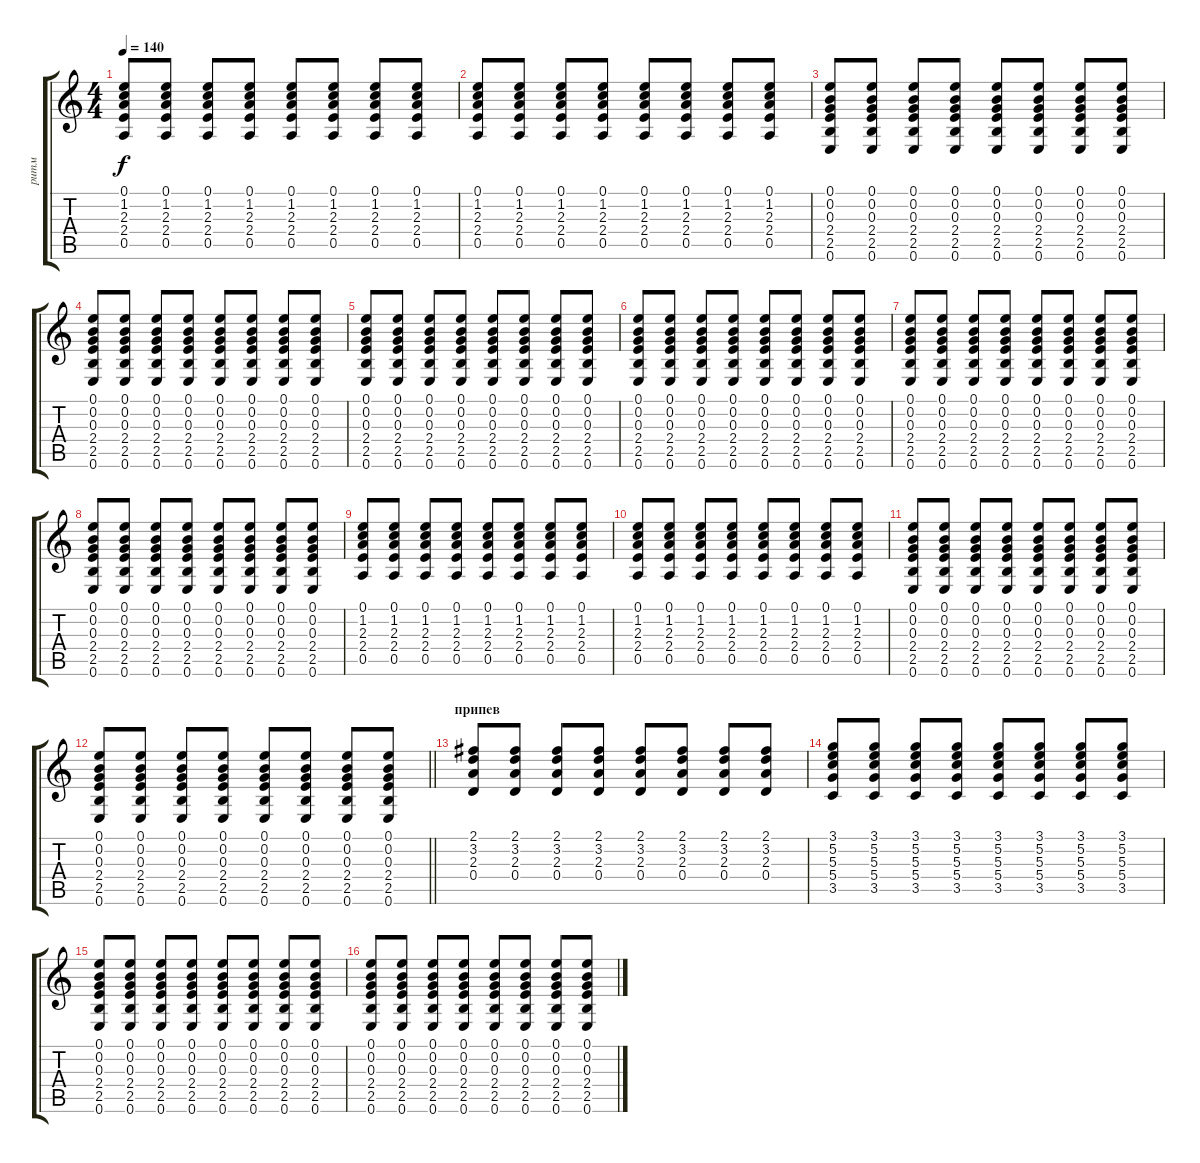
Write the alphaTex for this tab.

\track ("ритм" "ритм") {instrument acousticguitarsteel}
\staff {score tabs}
\tuning (E4 B3 G3 D3 A2 E2) {hide}
\ts (4 4)
\tempo 140
\clef g2
\ks c
(0.1 1.2 2.3 2.4 0.5).8{dy f} (0.1 1.2 2.3 2.4 0.5).8 (0.1 1.2 2.3 2.4 0.5).8 (0.1 1.2 2.3 2.4 0.5).8 (0.1 1.2 2.3 2.4 0.5).8 (0.1 1.2 2.3 2.4 0.5).8 (0.1 1.2 2.3 2.4 0.5).8 (0.1 1.2 2.3 2.4 0.5).8 |
(0.1 1.2 2.3 2.4 0.5).8 (0.1 1.2 2.3 2.4 0.5).8 (0.1 1.2 2.3 2.4 0.5).8 (0.1 1.2 2.3 2.4 0.5).8 (0.1 1.2 2.3 2.4 0.5).8 (0.1 1.2 2.3 2.4 0.5).8 (0.1 1.2 2.3 2.4 0.5).8 (0.1 1.2 2.3 2.4 0.5).8 |
(0.1 0.2 0.3 2.4 2.5 0.6).8 (0.1 0.2 0.3 2.4 2.5 0.6).8 (0.1 0.2 0.3 2.4 2.5 0.6).8 (0.1 0.2 0.3 2.4 2.5 0.6).8 (0.1 0.2 0.3 2.4 2.5 0.6).8 (0.1 0.2 0.3 2.4 2.5 0.6).8 (0.1 0.2 0.3 2.4 2.5 0.6).8 (0.1 0.2 0.3 2.4 2.5 0.6).8 |
(0.1 0.2 0.3 2.4 2.5 0.6).8 (0.1 0.2 0.3 2.4 2.5 0.6).8 (0.1 0.2 0.3 2.4 2.5 0.6).8 (0.1 0.2 0.3 2.4 2.5 0.6).8 (0.1 0.2 0.3 2.4 2.5 0.6).8 (0.1 0.2 0.3 2.4 2.5 0.6).8 (0.1 0.2 0.3 2.4 2.5 0.6).8 (0.1 0.2 0.3 2.4 2.5 0.6).8 |
(0.1 0.2 0.3 2.4 2.5 0.6).8 (0.1 0.2 0.3 2.4 2.5 0.6).8 (0.1 0.2 0.3 2.4 2.5 0.6).8 (0.1 0.2 0.3 2.4 2.5 0.6).8 (0.1 0.2 0.3 2.4 2.5 0.6).8 (0.1 0.2 0.3 2.4 2.5 0.6).8 (0.1 0.2 0.3 2.4 2.5 0.6).8 (0.1 0.2 0.3 2.4 2.5 0.6).8 |
(0.1 0.2 0.3 2.4 2.5 0.6).8 (0.1 0.2 0.3 2.4 2.5 0.6).8 (0.1 0.2 0.3 2.4 2.5 0.6).8 (0.1 0.2 0.3 2.4 2.5 0.6).8 (0.1 0.2 0.3 2.4 2.5 0.6).8 (0.1 0.2 0.3 2.4 2.5 0.6).8 (0.1 0.2 0.3 2.4 2.5 0.6).8 (0.1 0.2 0.3 2.4 2.5 0.6).8 |
(0.1 0.2 0.3 2.4 2.5 0.6).8 (0.1 0.2 0.3 2.4 2.5 0.6).8 (0.1 0.2 0.3 2.4 2.5 0.6).8 (0.1 0.2 0.3 2.4 2.5 0.6).8 (0.1 0.2 0.3 2.4 2.5 0.6).8 (0.1 0.2 0.3 2.4 2.5 0.6).8 (0.1 0.2 0.3 2.4 2.5 0.6).8 (0.1 0.2 0.3 2.4 2.5 0.6).8 |
(0.1 0.2 0.3 2.4 2.5 0.6).8 (0.1 0.2 0.3 2.4 2.5 0.6).8 (0.1 0.2 0.3 2.4 2.5 0.6).8 (0.1 0.2 0.3 2.4 2.5 0.6).8 (0.1 0.2 0.3 2.4 2.5 0.6).8 (0.1 0.2 0.3 2.4 2.5 0.6).8 (0.1 0.2 0.3 2.4 2.5 0.6).8 (0.1 0.2 0.3 2.4 2.5 0.6).8 |
(0.1 1.2 2.3 2.4 0.5).8 (0.1 1.2 2.3 2.4 0.5).8 (0.1 1.2 2.3 2.4 0.5).8 (0.1 1.2 2.3 2.4 0.5).8 (0.1 1.2 2.3 2.4 0.5).8 (0.1 1.2 2.3 2.4 0.5).8 (0.1 1.2 2.3 2.4 0.5).8 (0.1 1.2 2.3 2.4 0.5).8 |
(0.1 1.2 2.3 2.4 0.5).8 (0.1 1.2 2.3 2.4 0.5).8 (0.1 1.2 2.3 2.4 0.5).8 (0.1 1.2 2.3 2.4 0.5).8 (0.1 1.2 2.3 2.4 0.5).8 (0.1 1.2 2.3 2.4 0.5).8 (0.1 1.2 2.3 2.4 0.5).8 (0.1 1.2 2.3 2.4 0.5).8 |
(0.1 0.2 0.3 2.4 2.5 0.6).8 (0.1 0.2 0.3 2.4 2.5 0.6).8 (0.1 0.2 0.3 2.4 2.5 0.6).8 (0.1 0.2 0.3 2.4 2.5 0.6).8 (0.1 0.2 0.3 2.4 2.5 0.6).8 (0.1 0.2 0.3 2.4 2.5 0.6).8 (0.1 0.2 0.3 2.4 2.5 0.6).8 (0.1 0.2 0.3 2.4 2.5 0.6).8 |
\barLineRight lightlight
(0.1 0.2 0.3 2.4 2.5 0.6).8 (0.1 0.2 0.3 2.4 2.5 0.6).8 (0.1 0.2 0.3 2.4 2.5 0.6).8 (0.1 0.2 0.3 2.4 2.5 0.6).8 (0.1 0.2 0.3 2.4 2.5 0.6).8 (0.1 0.2 0.3 2.4 2.5 0.6).8 (0.1 0.2 0.3 2.4 2.5 0.6).8 (0.1 0.2 0.3 2.4 2.5 0.6).8 |
\section ("" "припев")
(2.1 3.2 2.3 0.4).8 (2.1 3.2 2.3 0.4).8 (2.1 3.2 2.3 0.4).8 (2.1 3.2 2.3 0.4).8 (2.1 3.2 2.3 0.4).8 (2.1 3.2 2.3 0.4).8 (2.1 3.2 2.3 0.4).8 (2.1 3.2 2.3 0.4).8 |
(3.1 5.2 5.3 5.4 3.5).8 (3.1 5.2 5.3 5.4 3.5).8 (3.1 5.2 5.3 5.4 3.5).8 (3.1 5.2 5.3 5.4 3.5).8 (3.1 5.2 5.3 5.4 3.5).8 (3.1 5.2 5.3 5.4 3.5).8 (3.1 5.2 5.3 5.4 3.5).8 (3.1 5.2 5.3 5.4 3.5).8 |
(0.1 0.2 0.3 2.4 2.5 0.6).8 (0.1 0.2 0.3 2.4 2.5 0.6).8 (0.1 0.2 0.3 2.4 2.5 0.6).8 (0.1 0.2 0.3 2.4 2.5 0.6).8 (0.1 0.2 0.3 2.4 2.5 0.6).8 (0.1 0.2 0.3 2.4 2.5 0.6).8 (0.1 0.2 0.3 2.4 2.5 0.6).8 (0.1 0.2 0.3 2.4 2.5 0.6).8 |
(0.1 0.2 0.3 2.4 2.5 0.6).8 (0.1 0.2 0.3 2.4 2.5 0.6).8 (0.1 0.2 0.3 2.4 2.5 0.6).8 (0.1 0.2 0.3 2.4 2.5 0.6).8 (0.1 0.2 0.3 2.4 2.5 0.6).8 (0.1 0.2 0.3 2.4 2.5 0.6).8 (0.1 0.2 0.3 2.4 2.5 0.6).8 (0.1 0.2 0.3 2.4 2.5 0.6).8
